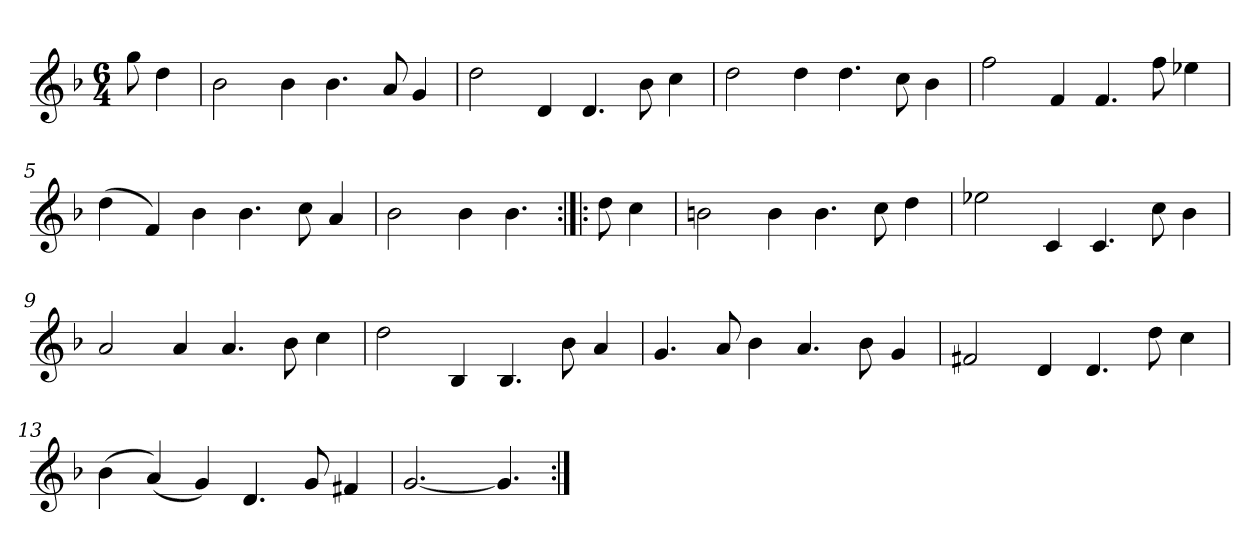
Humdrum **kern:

**kern
*part1
*staff1
*clefG2
*k[b-]
*G:dor
*M6/4
*MM120
=
8gg
4dd
=1
2b-
4b-
4.b-
8a
4g
=2
2dd
4d
4.d
8b-
4cc
=3
2dd
4dd
4.dd
8cc
4b-
=4
2ff
4f
4.f
8ff
4ee-X
=5
(4dd
4f)
4b-
4.b-
8cc
4a
=6
2b-
4b-
4.b-
=:|!|:
8dd
4cc
=7
2bn
4b
4.b
8cc
4dd
=8
2ee-X
4c
4.c
8cc
4b-
=9
2a
4a
4.a
8b-
4cc
=10
2dd
4B-
4.B-
8b-
4a
=11
4.g
8a
4b-
4.a
8b-
4g
=12
2f#X
4d
4.d
8dd
4cc
=13
(4b-
(4a)
4g)
4.d
8g
4f#X
=14
[2.g
4.g]
=:|!
*-
